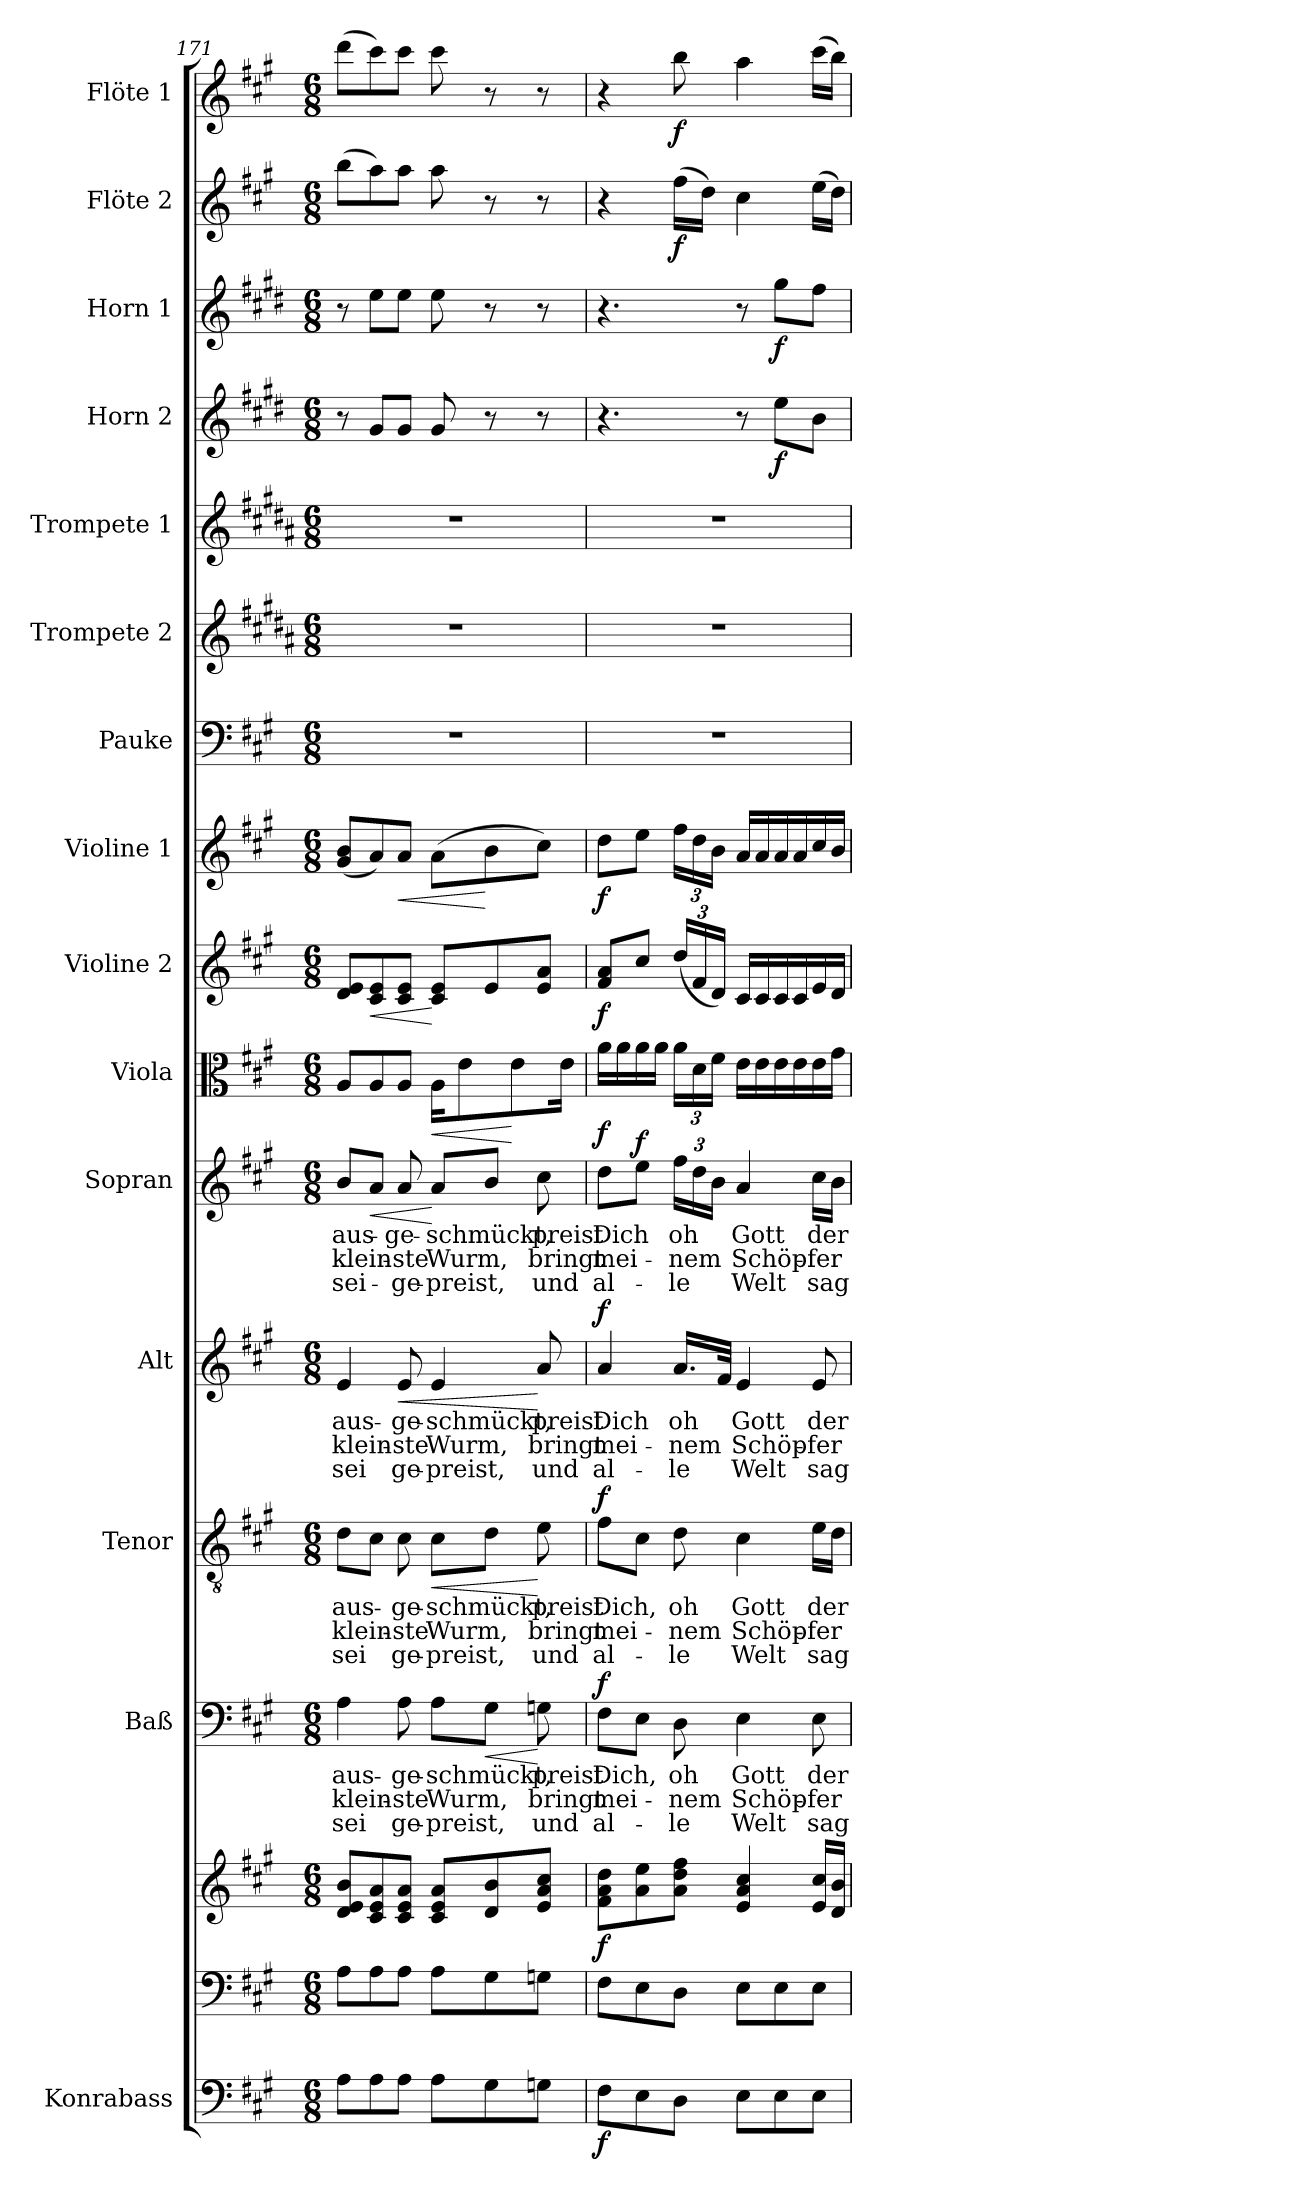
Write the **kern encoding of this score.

**kern	**dynam	**kern	**kern	**dynam	**kern	**text	**text	**text	**dynam	**kern	**text	**text	**text	**dynam	**kern	**text	**text	**text	**dynam	**kern	**text	**text	**text	**dynam	**kern	**dynam	**kern	**dynam	**kern	**dynam	**kern	**kern	**kern	**kern	**dynam	**kern	**dynam	**kern	**dynam	**kern	**dynam
*part16	*part16	*part15	*part15	*part15	*part14	*part14	*part14	*part14	*part14	*part13	*part13	*part13	*part13	*part13	*part12	*part12	*part12	*part12	*part12	*part11	*part11	*part11	*part11	*part11	*part10	*part10	*part9	*part9	*part8	*part8	*part7	*part6	*part5	*part4	*part4	*part3	*part3	*part2	*part2	*part1	*part1
*staff17	*staff17	*staff16	*staff15	*staff15/16	*staff14	*staff14	*staff14	*staff14	*staff14	*staff13	*staff13	*staff13	*staff13	*staff13	*staff12	*staff12	*staff12	*staff12	*staff12	*staff11	*staff11	*staff11	*staff11	*staff11	*staff10	*staff10	*staff9	*staff9	*staff8	*staff8	*staff7	*staff6	*staff5	*staff4	*staff4	*staff3	*staff3	*staff2	*staff2	*staff1	*staff1
*I"Konrabass	*	*	*	*	*I"Baß	*	*	*	*	*I"Tenor	*	*	*	*	*I"Alt	*	*	*	*	*I"Sopran	*	*	*	*	*I"Viola	*	*I"Violine 2	*	*I"Violine 1	*	*I"Pauke	*I"Trompete 2	*I"Trompete 1	*I"Horn 2	*	*I"Horn 1	*	*I"Flöte 2	*	*I"Flöte 1	*
*I'Kb.	*	*	*	*	*I'Baß	*	*	*	*	*I'Ten	*	*	*	*	*I'Alt	*	*	*	*	*I'Sop	*	*	*	*	*I'Vla.	*	*I'Vln. 2	*	*I'Vln. 1	*	*I'Pk.	*I'Trp. 2	*I'Trp. 1	*I'Hrn. 2	*	*I'Hrn. 1	*	*I'Fl. 2	*	*I'Fl. 1	*
*clefF4	*	*clefF4	*clefG2	*	*clefF4	*	*	*	*	*clefGv2	*	*	*	*	*clefG2	*	*	*	*	*clefG2	*	*	*	*	*clefC3	*	*clefG2	*	*clefG2	*	*clefF4	*clefG2	*clefG2	*clefG2	*	*clefG2	*	*clefG2	*	*clefG2	*
*ITrd7c12	*	*	*	*	*	*	*	*	*	*	*	*	*	*	*	*	*	*	*	*	*	*	*	*	*	*	*	*	*	*	*	*ITrd1c2	*ITrd1c2	*ITrd4c7	*	*ITrd4c7	*	*	*	*	*
*k[f#c#g#]	*	*k[f#c#g#]	*k[f#c#g#]	*	*k[f#c#g#]	*	*	*	*	*k[f#c#g#]	*	*	*	*	*k[f#c#g#]	*	*	*	*	*k[f#c#g#]	*	*	*	*	*k[f#c#g#]	*	*k[f#c#g#]	*	*k[f#c#g#]	*	*k[f#c#g#]	*k[f#c#g#]	*k[f#c#g#]	*k[f#c#g#]	*	*k[f#c#g#]	*	*k[f#c#g#]	*	*k[f#c#g#]	*
*A:	*	*A:	*A:	*	*A:	*	*	*	*	*A:	*	*	*	*	*A:	*	*	*	*	*A:	*	*	*	*	*A:	*	*A:	*	*A:	*	*A:	*A:	*A:	*A:	*	*A:	*	*A:	*	*A:	*
*M6/8	*	*M6/8	*M6/8	*	*M6/8	*	*	*	*	*M6/8	*	*	*	*	*M6/8	*	*	*	*	*M6/8	*	*	*	*	*M6/8	*	*M6/8	*	*M6/8	*	*M6/8	*M6/8	*M6/8	*M6/8	*	*M6/8	*	*M6/8	*	*M6/8	*
=171	=171	=171	=171	=171	=171	=171	=171	=171	=171	=171	=171	=171	=171	=171	=171	=171	=171	=171	=171	=171	=171	=171	=171	=171	=171	=171	=171	=171	=171	=171	=171	=171	=171	=171	=171	=171	=171	=171	=171	=171	=171
!	!	!	!	!	!	!LO:LY:b	!LO:LY:b	!LO:LY:b	!	!	!LO:LY:b	!LO:LY:b	!LO:LY:b	!	!	!LO:LY:b	!LO:LY:b	!LO:LY:b	!	!	!LO:LY:b	!LO:LY:b	!LO:LY:b	!	!	!	!	!	!	!	!	!	!	!	!	!	!	!	!	!	!
8AA\L	.	8A\L	8d/ 8e/ 8b/L	.	4A\	aus-	klein-	sei	.	8d\L	aus-	klein-	sei	.	4e/	aus-	klein-	sei	.	8b/L	aus-	klein-	sei-	.	8A/L	.	8d/ 8e/L	.	(<8g#/ 8b/L	.	2.r	2.r	2.r	8r	.	8r	.	(>8bb\L	.	(>8ddd\L	.
!	!	!	!	!	!	!	!	!	!	!	!	!	!	!	!	!	!	!	!	!	!	!	!	!LO:HP:b	!	!	!	!LO:HP:b	!	!	!	!	!	!	!	!	!	!	!	!	!
8AA\	.	8A\	8c#/ 8e/ 8a/	.	.	.	.	.	.	8c#\J	.	.	.	.	.	.	.	.	.	8a/J	.	.	.	<	8A/	.	8c#/ 8e/	<	8a/)	.	.	.	.	8c#/L	.	8a\L	.	8aa\)	.	8ccc#\)	.
!	!	!	!	!	!	!LO:LY:b	!LO:LY:b	!LO:LY:b	!	!	!LO:LY:b	!LO:LY:b	!LO:LY:b	!	!	!LO:LY:b	!LO:LY:b	!LO:LY:b	!LO:HP:b	!	!LO:LY:b	!LO:LY:b	!LO:LY:b	!	!	!	!	!	!	!LO:HP:b	!	!	!	!	!	!	!	!	!	!	!
8AA\J	.	8A\J	8c#/ 8e/ 8a/J	.	8A\	-ge-	-ste	ge-	.	8c#\	-ge-	-ste	ge-	.	8e/	-ge-	-ste	ge-	<	8a/	-ge-	-ste	-ge-	.	8A/J	.	8c#/ 8e/J	.	8a/J	<	.	.	.	8c#/J	.	8a\J	.	8aa\J	.	8ccc#\J	.
!	!	!	!	!	!	!LO:LY:b	!LO:LY:b	!LO:LY:b	!	!	!LO:LY:b	!LO:LY:b	!LO:LY:b	!LO:HP:b	!	!LO:LY:b	!LO:LY:b	!LO:LY:b	!	!	!LO:LY:b	!LO:LY:b	!LO:LY:b	!	!	!LO:HP:b	!	!	!	!	!	!	!	!	!	!	!	!	!	!	!
8AA\L	.	8A\L	8c#/ 8e/ 8a/L	.	8A\L	-schmückt,	Wurm,	-preist,	.	8c#\L	-schmückt,	Wurm,	-preist,	<	4e/	-schmückt,	Wurm,	-preist,	.	8a/L	-schmückt,	Wurm,	-preist,	[	16A\KL	<	8c#/ 8e/L	[	(>8a\L	.	.	.	.	8c#/	.	8a\	.	8aa\	.	8ccc#\	.
.	.	.	.	.	.	.	.	.	.	.	.	.	.	.	.	.	.	.	.	.	.	.	.	.	8e\	.	.	.	.	.	.	.	.	.	.	.	.	.	.	.	.
!	!	!	!	!	!	!	!	!	!LO:HP:b	!	!	!	!	!	!	!	!	!	!	!	!	!	!	!	!	!	!	!	!	!	!	!	!	!	!	!	!	!	!	!	!
8GG#\	.	8G#\	8d/ 8b/	.	8G#\J	.	.	.	<	8d\J	.	.	.	.	.	.	.	.	.	8b/J	.	.	.	.	.	.	8e/	.	8b\	[	.	.	.	8r	.	8r	.	8r	.	8r	.
.	.	.	.	.	.	.	.	.	.	.	.	.	.	.	.	.	.	.	.	.	.	.	.	.	8e\	[	.	.	.	.	.	.	.	.	.	.	.	.	.	.	.
!	!	!	!	!	!	!LO:LY:b	!LO:LY:b	!LO:LY:b	!	!	!LO:LY:b	!LO:LY:b	!LO:LY:b	!	!	!LO:LY:b	!LO:LY:b	!LO:LY:b	!	!	!LO:LY:b	!LO:LY:b	!LO:LY:b	!	!	!	!	!	!	!	!	!	!	!	!	!	!	!	!	!	!
8GGn\J	.	8Gn\J	8e/ 8a/ 8cc#/J	.	8Gn\	preist	bringt	und	[	8e\	preist	bringt	und	[	8a/	preist	bringt	und	[	8cc#\	preist	bringt	und	.	.	.	8e/ 8a/J	.	8cc#\J)	.	.	.	.	8r	.	8r	.	8r	.	8r	.
.	.	.	.	.	.	.	.	.	.	.	.	.	.	.	.	.	.	.	.	.	.	.	.	.	16e\Jk	.	.	.	.	.	.	.	.	.	.	.	.	.	.	.	.
!!LO:PB:g=z
=172	=172	=172	=172	=172	=172	=172	=172	=172	=172	=172	=172	=172	=172	=172	=172	=172	=172	=172	=172	=172	=172	=172	=172	=172	=172	=172	=172	=172	=172	=172	=172	=172	=172	=172	=172	=172	=172	=172	=172	=172	=172
!	!LO:DY:b	!	!	!LO:DY:b	!	!LO:LY:b	!LO:LY:b	!LO:LY:b	!LO:DY:a	!	!LO:LY:b	!LO:LY:b	!LO:LY:b	!LO:DY:a	!	!LO:LY:b	!LO:LY:b	!LO:LY:b	!LO:DY:a	!	!LO:LY:b	!LO:LY:b	!LO:LY:b	!	!	!LO:DY:b	!	!LO:DY:b	!	!LO:DY:b	!	!	!	!	!	!	!	!	!	!	!
8FF#\L	f	8F#\L	8f#\ 8a\ 8dd\L	f	8F#\L	Dich,	mei-	al-	f	8f#\L	Dich,	mei-	al-	f	4a/	Dich	mei-	al-	f	8dd\L	Dich	mei-	al-	.	16a\LL	f	8f#/ 8a/L	f	8dd\L	f	2.r	2.r	2.r	4.r	.	4.r	.	4r	.	4r	.
.	.	.	.	.	.	.	.	.	.	.	.	.	.	.	.	.	.	.	.	.	.	.	.	.	16a\	.	.	.	.	.	.	.	.	.	.	.	.	.	.	.	.
!	!	!	!	!	!	!	!	!	!	!	!	!	!	!	!	!	!	!	!	!	!	!	!	!LO:DY:a	!	!	!	!	!	!	!	!	!	!	!	!	!	!	!	!	!
8EE\	.	8E\	8a\ 8ee\	.	8E\J	.	.	.	.	8c#\J	.	.	.	.	.	.	.	.	.	8ee\J	.	.	.	f	16a\	.	8cc#/J	.	8ee\J	.	.	.	.	.	.	.	.	.	.	.	.
.	.	.	.	.	.	.	.	.	.	.	.	.	.	.	.	.	.	.	.	.	.	.	.	.	16a\JJ	.	.	.	.	.	.	.	.	.	.	.	.	.	.	.	.
!	!	!	!	!	!	!LO:LY:b	!LO:LY:b	!LO:LY:b	!	!	!LO:LY:b	!LO:LY:b	!LO:LY:b	!	!	!LO:LY:b	!LO:LY:b	!LO:LY:b	!	!	!LO:LY:b	!LO:LY:b	!LO:LY:b	!	!	!	!	!	!	!	!	!	!	!	!	!	!	!	!	!	!
*	*	*	*	*	*	*	*	*	*	*	*	*	*	*	*	*	*	*	*	*	*	*	*	*	*	*	*Xbrackettup	*	*	*	*	*	*	*	*	*	*	*	*	*	*
!	!	!	!	!	!	!	!	!	!	!	!	!	!	!	!	!	!	!	!	!	!	!	!	!	!	!	!	!	!	!	!	!	!	!	!	!	!	!	!LO:DY:b	!	!LO:DY:b
8DD\J	.	8D\J	8a\ 8dd\ 8ff#\J	.	8D\	oh	-nem	-le	.	8d\	oh	-nem	-le	.	16.a/LL	oh	-nem	-le	.	24ff#\LL	oh	-nem	-le	.	24a\LL	.	(<24dd/LL	.	24ff#\LL	.	.	.	.	.	.	.	.	(>16ff#\LL	f	8bb\	f
.	.	.	.	.	.	.	.	.	.	.	.	.	.	.	.	.	.	.	.	24dd\	.	.	.	.	24d\	.	24f#/	.	24dd\	.	.	.	.	.	.	.	.	.	.	.	.
.	.	.	.	.	.	.	.	.	.	.	.	.	.	.	.	.	.	.	.	.	.	.	.	.	.	.	.	.	.	.	.	.	.	.	.	.	.	16dd\JJ)	.	.	.
.	.	.	.	.	.	.	.	.	.	.	.	.	.	.	.	.	.	.	.	24b\JJ	.	.	.	.	24f#\JJ	.	24d/JJ)	.	24b\JJ	.	.	.	.	.	.	.	.	.	.	.	.
.	.	.	.	.	.	.	.	.	.	.	.	.	.	.	32f#/JJk	.	.	.	.	.	.	.	.	.	.	.	.	.	.	.	.	.	.	.	.	.	.	.	.	.	.
!	!	!	!	!	!	!LO:LY:b	!LO:LY:b	!LO:LY:b	!	!	!LO:LY:b	!LO:LY:b	!LO:LY:b	!	!	!LO:LY:b	!LO:LY:b	!LO:LY:b	!	!	!LO:LY:b	!LO:LY:b	!LO:LY:b	!	!	!	!	!	!	!	!	!	!	!	!	!	!	!	!	!	!
8EE\L	.	8E\L	4e/ 4a/ 4cc#/	.	4E\	Gott	Schöp-	Welt	.	4c#\	Gott	Schöp-	Welt	.	4e/	Gott	Schöp-	Welt	.	4a/	Gott	Schöp-	Welt	.	16e\LL	.	16c#/LL	.	16a/LL	.	.	.	.	8r	.	8r	.	4cc#\	.	4aa\	.
.	.	.	.	.	.	.	.	.	.	.	.	.	.	.	.	.	.	.	.	.	.	.	.	.	16e\	.	16c#/	.	16a/	.	.	.	.	.	.	.	.	.	.	.	.
!	!	!	!	!	!	!	!	!	!	!	!	!	!	!	!	!	!	!	!	!	!	!	!	!	!	!	!	!	!	!	!	!	!	!	!LO:DY:b	!	!LO:DY:b	!	!	!	!
8EE\	.	8E\	.	.	.	.	.	.	.	.	.	.	.	.	.	.	.	.	.	.	.	.	.	.	16e\	.	16c#/	.	16a/	.	.	.	.	8a\L	f	8cc#\L	f	.	.	.	.
.	.	.	.	.	.	.	.	.	.	.	.	.	.	.	.	.	.	.	.	.	.	.	.	.	16e\	.	16c#/	.	16a/	.	.	.	.	.	.	.	.	.	.	.	.
!	!	!	!	!	!	!LO:LY:b	!LO:LY:b	!LO:LY:b	!	!	!LO:LY:b	!LO:LY:b	!LO:LY:b	!	!	!LO:LY:b	!LO:LY:b	!LO:LY:b	!	!	!LO:LY:b	!LO:LY:b	!LO:LY:b	!	!	!	!	!	!	!	!	!	!	!	!	!	!	!	!	!	!
8EE\J	.	8E\J	16e/ 16cc#/LL	.	8E\	der	-fer	sag	.	16e\LL	der	-fer	sag	.	8e/	der	-fer	sag	.	16cc#\LL	der	-fer	sag	.	16e\	.	16e/	.	16cc#/	.	.	.	.	8e\J	.	8b\J	.	(>16ee\LL	.	(>16ccc#\LL	.
.	.	.	16d/ 16b/JJ	.	.	.	.	.	.	16d\JJ	.	.	.	.	.	.	.	.	.	16b\JJ	.	.	.	.	16g#\JJ	.	16d/JJ	.	16b/JJ	.	.	.	.	.	.	.	.	16dd\JJ)	.	16bb\JJ)	.
=	=	=	=	=	=	=	=	=	=	=	=	=	=	=	=	=	=	=	=	=	=	=	=	=	=	=	=	=	=	=	=	=	=	=	=	=	=	=	=	=	=
*-	*-	*-	*-	*-	*-	*-	*-	*-	*-	*-	*-	*-	*-	*-	*-	*-	*-	*-	*-	*-	*-	*-	*-	*-	*-	*-	*-	*-	*-	*-	*-	*-	*-	*-	*-	*-	*-	*-	*-	*-	*-
